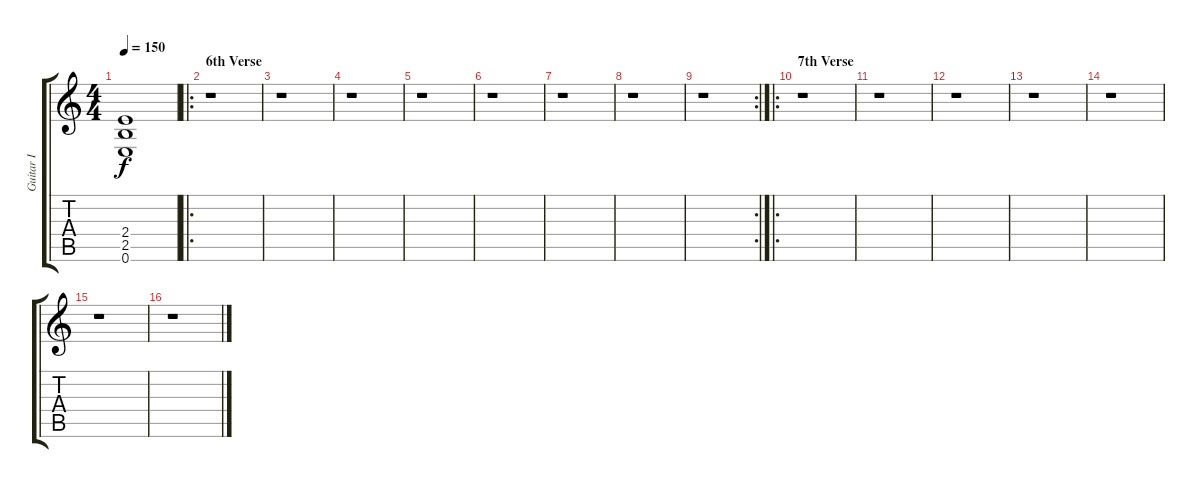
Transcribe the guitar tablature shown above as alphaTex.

\track ("Guitar I" "Guitar I") {instrument distortionguitar}
\staff {score tabs}
\tuning (E4 B3 G3 D3 A2 E2) {hide}
\ts (4 4)
\tempo 150
\clef g2
\ks c
(2.4{t} 2.5{t} 0.6{t}).1{dy f} |
\ro
\section ("" "6th Verse")
r.1 |
r.1 |
r.1 |
r.1 |
r.1 |
r.1 |
r.1 |
\rc 2
r.1 |
\ro
\section ("" "7th Verse")
r.1 |
r.1 |
r.1 |
r.1 |
r.1 |
r.1 |
r.1
